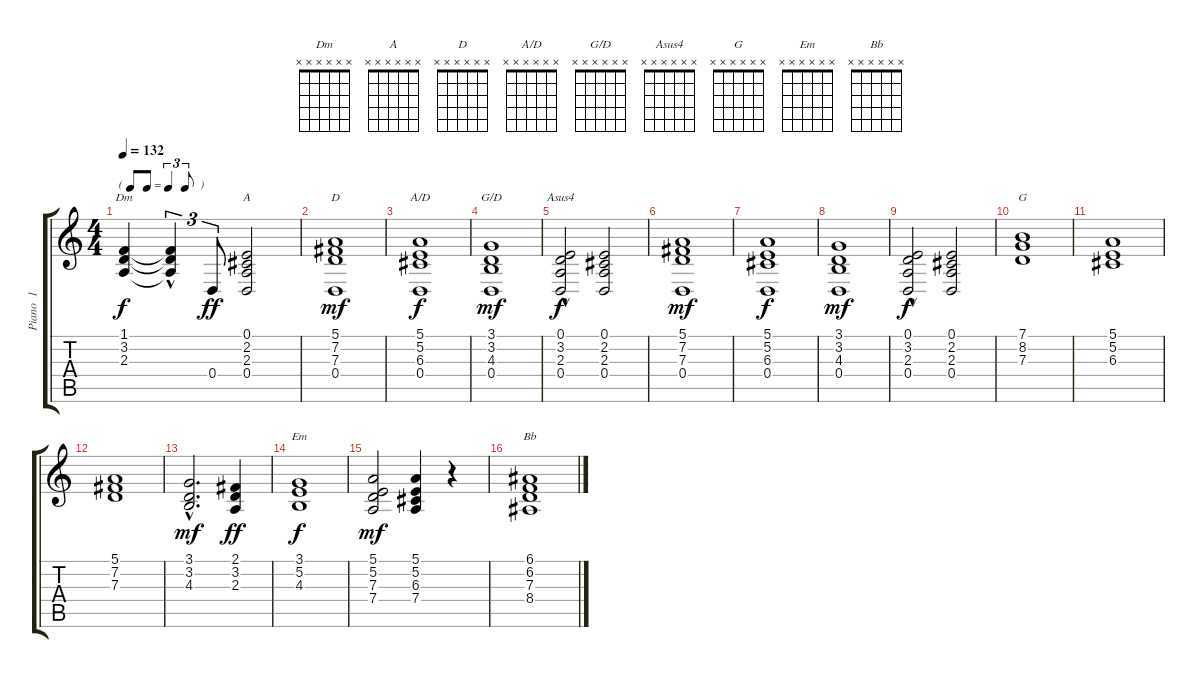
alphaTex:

\track ("Piano  1" "Piano  1") {instrument acousticgrandpiano}
\staff {score tabs}
\tuning (E4 B3 G3 D3 A2 E2) {hide}
\chord ("Dm" x x x x x x) {firstfret 0}
\chord ("A" x x x x x x) {firstfret 0}
\chord ("D" x x x x x x) {firstfret 0}
\chord ("A/D" x x x x x x) {firstfret 0}
\chord ("G/D" x x x x x x) {firstfret 0}
\chord ("Asus4" x x x x x x) {firstfret 0}
\chord ("G" x x x x x x) {firstfret 0}
\chord ("Em" x x x x x x) {firstfret 0}
\chord ("Bb" x x x x x x) {firstfret 0}
\ts (4 4)
\tf triplet8th
\tempo 132
\clef g2
\ks c
(1.1 3.2 2.3).4{ch "Dm" dy f} (1.1{hac t} 3.2{t} 2.3{hac t}).4{tu (3 2)} 0.4.8{tu (3 2) dy ff} (0.1 2.2 2.3 0.4).2{ch "A"} |
(5.1 7.2 7.3 0.4).1{ch "D" dy mf} |
(5.1 5.2 6.3 0.4).1{ch "A/D" dy f} |
(3.1 3.2 4.3 0.4).1{ch "G/D" dy mf} |
(0.1 3.2{hac} 2.3 0.4).2{ch "Asus4" dy f} (0.1 2.2 2.3 0.4).2 |
(5.1 7.2 7.3 0.4).1{dy mf} |
(5.1 5.2 6.3 0.4).1{dy f} |
(3.1 3.2 4.3 0.4).1{dy mf} |
(0.1 3.2{hac} 2.3 0.4).2{dy f} (0.1 2.2 2.3 0.4).2 |
(7.1 8.2 7.3).1{ch "G"} |
(5.1 5.2 6.3).1 |
(5.1 7.2 7.3).1 |
(3.1{hac} 3.2{hac} 4.3{hac}).2{d dy mf} (2.1 3.2 2.3).4{dy ff} |
(3.1 5.2 4.3).1{ch "Em" dy f} |
(5.1 5.2 7.3 7.4).2{dy mf} (5.1 5.2 6.3 7.4).4 r.4 |
(6.1 6.2 7.3 8.4).1{ch "Bb"}
